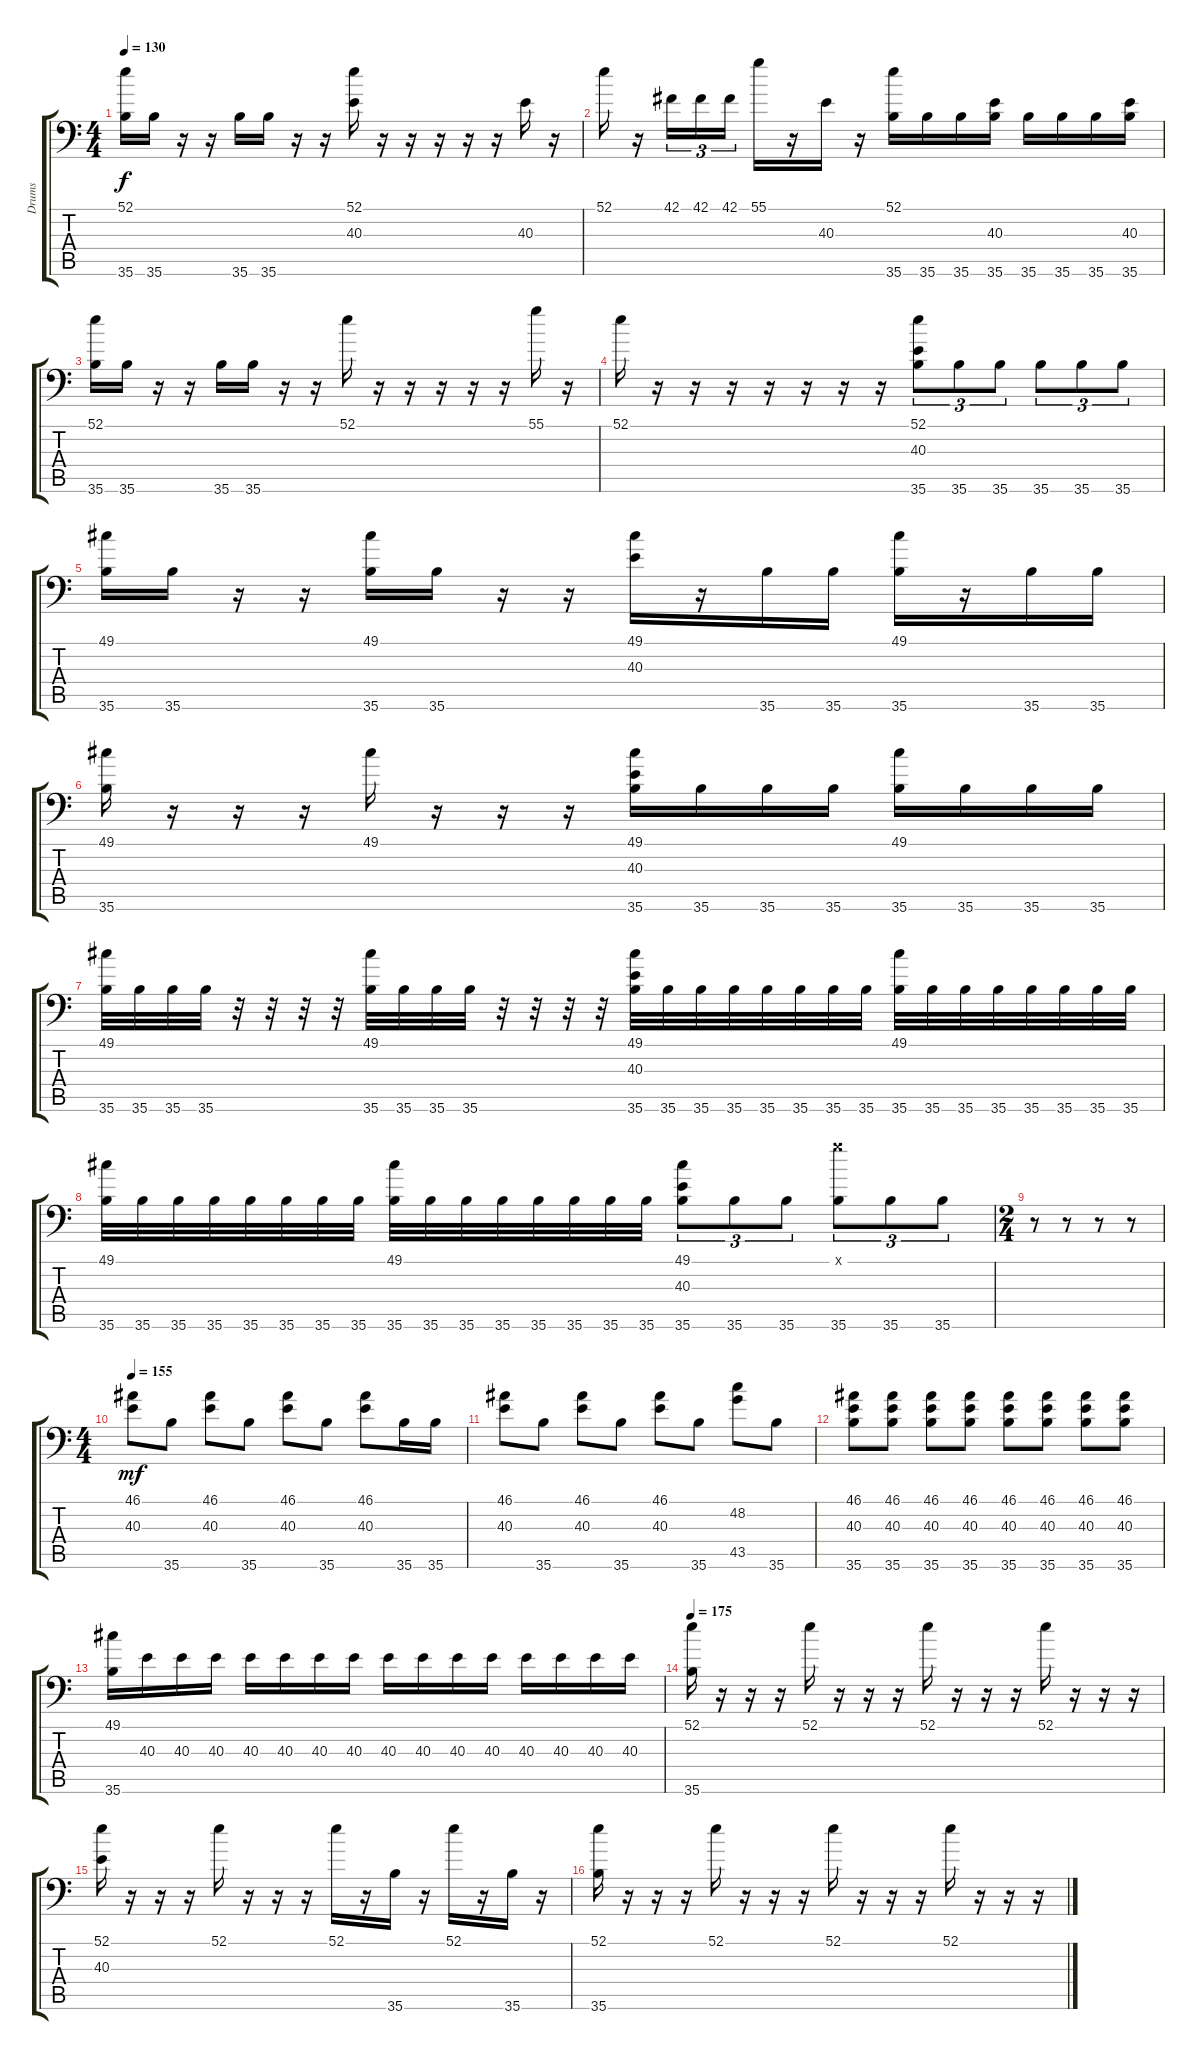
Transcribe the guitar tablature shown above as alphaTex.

\track ("Drums" "Drums") {instrument acousticgrandpiano}
\staff {score tabs}
\tuning (C-1 C-1 C-1 C-1 C-1 C-1) {hide}
\ts (4 4)
\tempo 130
\clef f4
\ks c
(52.1 35.6).16{dy f} 35.6.16 r.16 r.16 35.6.16 35.6.16 r.16 r.16 (52.1 40.3).16 r.16 r.16 r.16 r.16 r.16 40.3.16 r.16 |
52.1.16 r.16 42.1.16{tu (3 2)} 42.1.16{tu (3 2)} 42.1.16{tu (3 2)} 55.1.16 r.16 40.3.16 r.16 (52.1 35.6).16 35.6.16 35.6.16 (40.3 35.6).16 35.6.16 35.6.16 35.6.16 (40.3 35.6).16 |
(52.1 35.6).16 35.6.16 r.16 r.16 35.6.16 35.6.16 r.16 r.16 52.1.16 r.16 r.16 r.16 r.16 r.16 55.1.16 r.16 |
52.1.16 r.16 r.16 r.16 r.16 r.16 r.16 r.16 (52.1 40.3 35.6).8{tu (3 2)} 35.6.8{tu (3 2)} 35.6.8{tu (3 2)} 35.6.8{tu (3 2)} 35.6.8{tu (3 2)} 35.6.8{tu (3 2)} |
(49.1 35.6).16 35.6.16 r.16 r.16 (49.1 35.6).16 35.6.16 r.16 r.16 (49.1 40.3).16 r.16 35.6.16 35.6.16 (49.1 35.6).16 r.16 35.6.16 35.6.16 |
(49.1 35.6).16 r.16 r.16 r.16 49.1.16 r.16 r.16 r.16 (49.1 40.3 35.6).16 35.6.16 35.6.16 35.6.16 (49.1 35.6).16 35.6.16 35.6.16 35.6.16 |
(49.1 35.6).32 35.6.32 35.6.32 35.6.32 r.32 r.32 r.32 r.32 (49.1 35.6).32 35.6.32 35.6.32 35.6.32 r.32 r.32 r.32 r.32 (49.1 40.3 35.6).32 35.6.32 35.6.32 35.6.32 35.6.32 35.6.32 35.6.32 35.6.32 (49.1 35.6).32 35.6.32 35.6.32 35.6.32 35.6.32 35.6.32 35.6.32 35.6.32 |
(49.1 35.6).32 35.6.32 35.6.32 35.6.32 35.6.32 35.6.32 35.6.32 35.6.32 (49.1 35.6).32 35.6.32 35.6.32 35.6.32 35.6.32 35.6.32 35.6.32 35.6.32 (49.1 40.3 35.6).8{tu (3 2)} 35.6.8{tu (3 2)} 35.6.8{tu (3 2)} (55.1{x} 35.6).8{tu (3 2)} 35.6.8{tu (3 2)} 35.6.8{tu (3 2)} |
\ts (2 4)
r.8 r.8 r.8 r.8 |
\ts (4 4)
\tempo 155
(46.1 40.3).8{dy mf} 35.6.8 (46.1 40.3).8 35.6.8 (46.1 40.3).8 35.6.8 (46.1 40.3).8 35.6.16 35.6.16 |
(46.1 40.3).8 35.6.8 (46.1 40.3).8 35.6.8 (46.1 40.3).8 35.6.8 (48.2 43.5).8 35.6.8 |
(46.1 40.3 35.6).8 (46.1 40.3 35.6).8 (46.1 40.3 35.6).8 (46.1 40.3 35.6).8 (46.1 40.3 35.6).8 (46.1 40.3 35.6).8 (46.1 40.3 35.6).8 (46.1 40.3 35.6).8 |
(49.1 35.6).16 40.3.16 40.3.16 40.3.16 40.3.16 40.3.16 40.3.16 40.3.16 40.3.16 40.3.16 40.3.16 40.3.16 40.3.16 40.3.16 40.3.16 40.3.16 |
\tempo 175
(52.1 35.6).16 r.16 r.16 r.16 52.1.16 r.16 r.16 r.16 52.1.16 r.16 r.16 r.16 52.1.16 r.16 r.16 r.16 |
(52.1 40.3).16 r.16 r.16 r.16 52.1.16 r.16 r.16 r.16 52.1.16 r.16 35.6.16 r.16 52.1.16 r.16 35.6.16 r.16 |
(52.1 35.6).16 r.16 r.16 r.16 52.1.16 r.16 r.16 r.16 52.1.16 r.16 r.16 r.16 52.1.16 r.16 r.16 r.16
